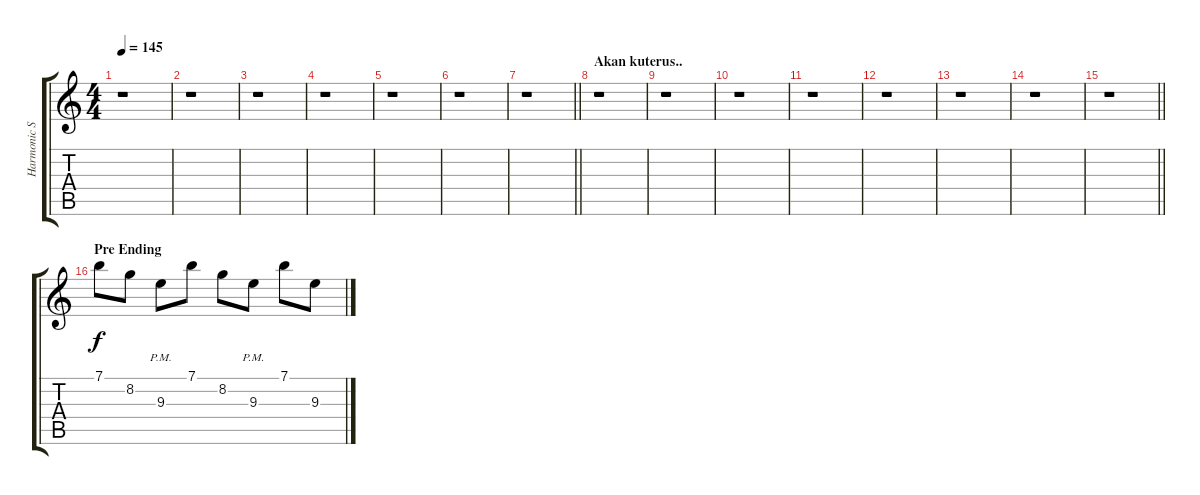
\track ("Harmonic Solo" "Harmonic S") {instrument overdrivenguitar}
\staff {score tabs}
\tuning (E4 B3 G3 D3 A2 E2) {hide}
\ts (4 4)
\tempo 145
\clef g2
\ks c
r.1{dy f} |
r.1 |
r.1 |
r.1 |
r.1 |
r.1 |
\barLineRight lightlight
r.1 |
\section ("" "Akan kuterus..")
r.1 |
r.1 |
r.1 |
r.1 |
r.1 |
r.1 |
r.1 |
\barLineRight lightlight
r.1 |
\section ("" "Pre Ending")
7.1.8 8.2.8 9.3{pm}.8 7.1.8 8.2.8 9.3{pm}.8 7.1.8 9.3.8
